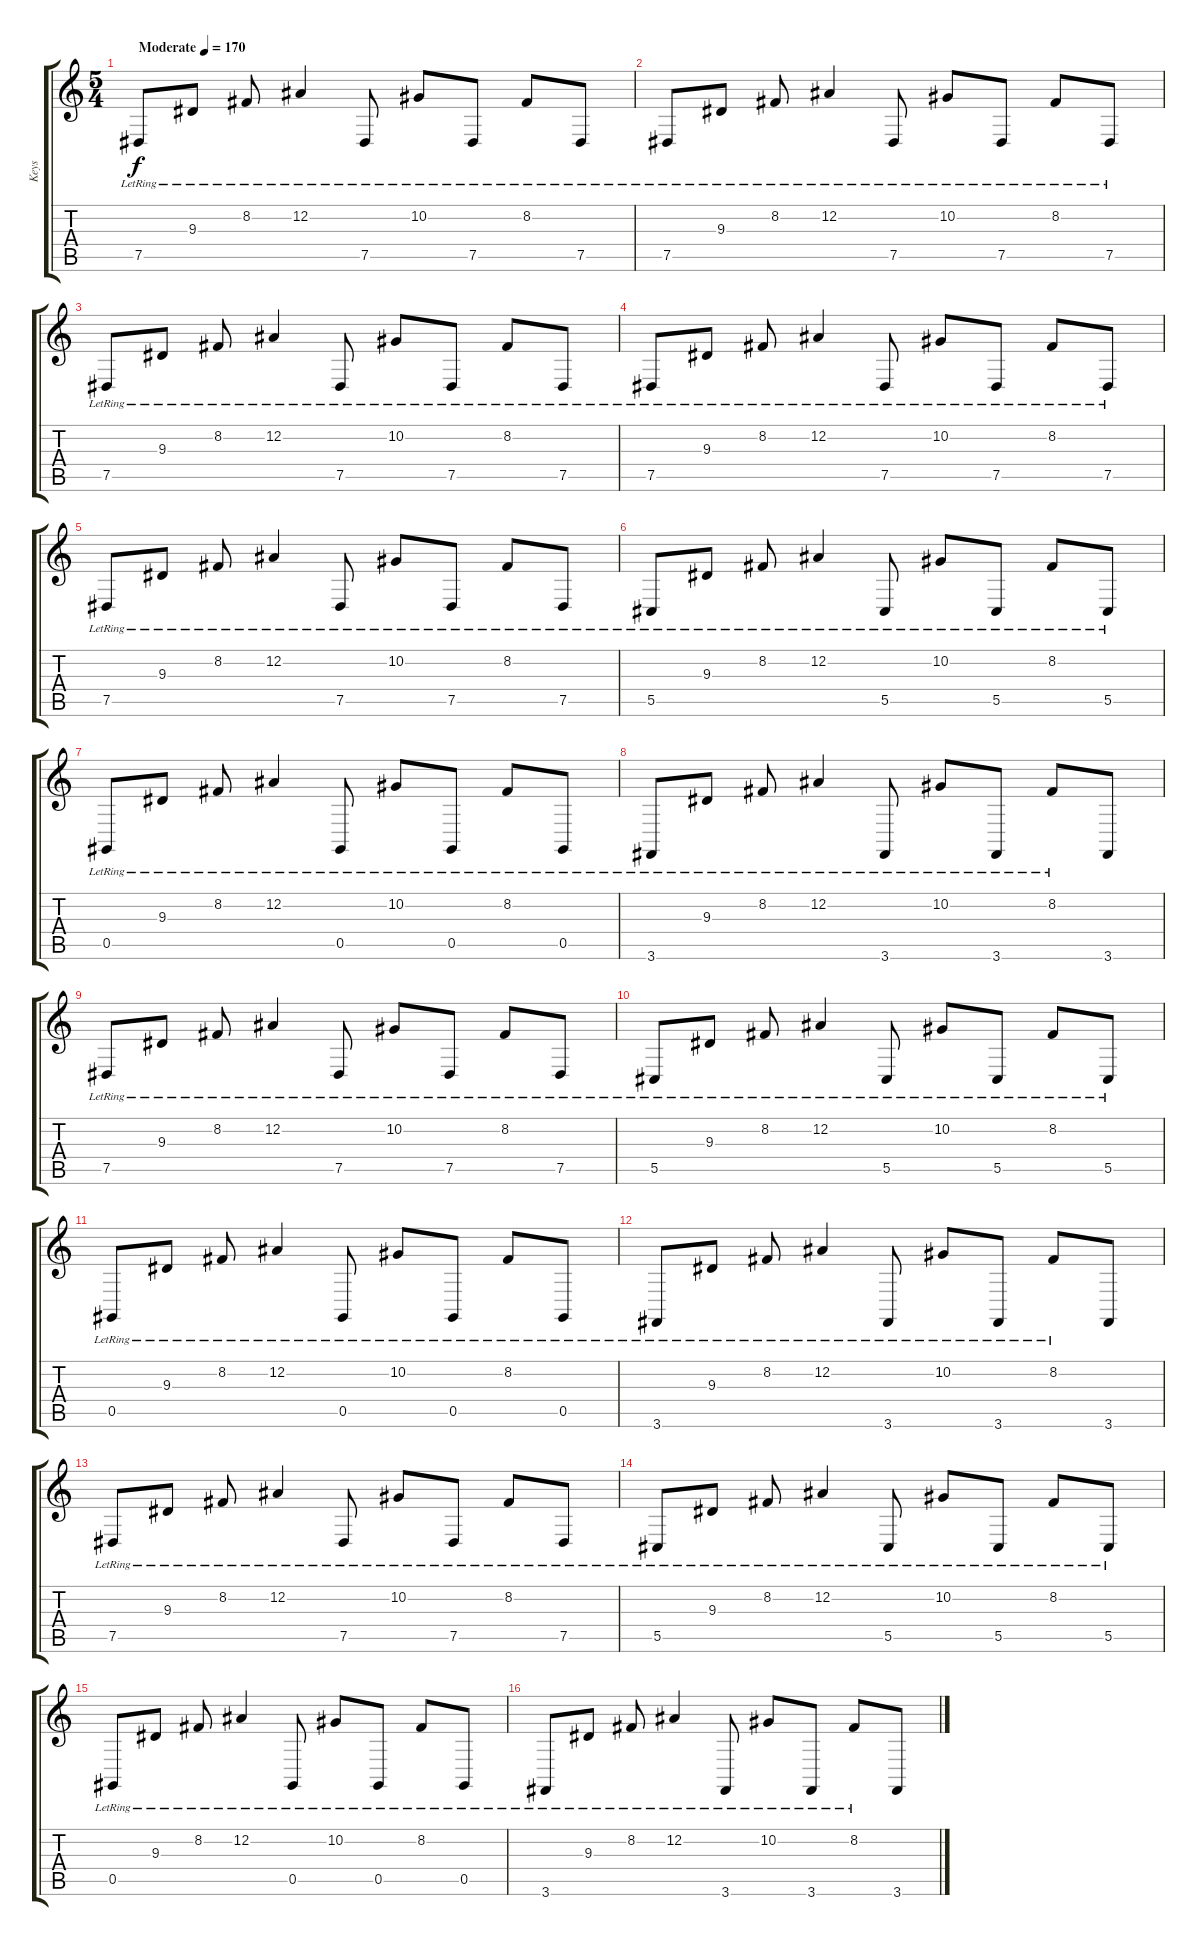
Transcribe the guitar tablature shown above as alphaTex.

\track ("Keys" "Keys") {instrument electricpiano2}
\staff {score tabs}
\tuning (Eb4 Bb3 Gb3 Db3 Ab2 Eb2) {hide}
\ts (5 4)
\tempo (170 "Moderate")
\clef g2
\ks c
7.5{lr}.8{dy f instrument electricpiano2} 9.3{lr}.8 8.2{lr}.8 12.2{lr}.4 7.5{lr}.8 10.2{lr}.8 7.5{lr}.8 8.2{lr}.8 7.5{lr}.8 |
7.5{lr}.8 9.3{lr}.8 8.2{lr}.8 12.2{lr}.4 7.5{lr}.8 10.2{lr}.8 7.5{lr}.8 8.2{lr}.8 7.5{lr}.8 |
7.5{lr}.8 9.3{lr}.8 8.2{lr}.8 12.2{lr}.4 7.5{lr}.8 10.2{lr}.8 7.5{lr}.8 8.2{lr}.8 7.5{lr}.8 |
7.5{lr}.8 9.3{lr}.8 8.2{lr}.8 12.2{lr}.4 7.5{lr}.8 10.2{lr}.8 7.5{lr}.8 8.2{lr}.8 7.5{lr}.8 |
7.5{lr}.8 9.3{lr}.8 8.2{lr}.8 12.2{lr}.4 7.5{lr}.8 10.2{lr}.8 7.5{lr}.8 8.2{lr}.8 7.5{lr}.8 |
5.5{lr}.8 9.3{lr}.8 8.2{lr}.8 12.2{lr}.4 5.5{lr}.8 10.2{lr}.8 5.5{lr}.8 8.2{lr}.8 5.5{lr}.8 |
0.5{lr}.8 9.3{lr}.8 8.2{lr}.8 12.2{lr}.4 0.5{lr}.8 10.2{lr}.8 0.5{lr}.8 8.2{lr}.8 0.5{lr}.8 |
3.6{lr}.8 9.3{lr}.8 8.2{lr}.8 12.2{lr}.4 3.6{lr}.8 10.2{lr}.8 3.6{lr}.8 8.2{lr}.8 3.6.8 |
7.5{lr}.8 9.3{lr}.8 8.2{lr}.8 12.2{lr}.4 7.5{lr}.8 10.2{lr}.8 7.5{lr}.8 8.2{lr}.8 7.5{lr}.8 |
5.5{lr}.8 9.3{lr}.8 8.2{lr}.8 12.2{lr}.4 5.5{lr}.8 10.2{lr}.8 5.5{lr}.8 8.2{lr}.8 5.5{lr}.8 |
0.5{lr}.8 9.3{lr}.8 8.2{lr}.8 12.2{lr}.4 0.5{lr}.8 10.2{lr}.8 0.5{lr}.8 8.2{lr}.8 0.5{lr}.8 |
3.6{lr}.8 9.3{lr}.8 8.2{lr}.8 12.2{lr}.4 3.6{lr}.8 10.2{lr}.8 3.6{lr}.8 8.2{lr}.8 3.6.8 |
7.5{lr}.8 9.3{lr}.8 8.2{lr}.8 12.2{lr}.4 7.5{lr}.8 10.2{lr}.8 7.5{lr}.8 8.2{lr}.8 7.5{lr}.8 |
5.5{lr}.8 9.3{lr}.8 8.2{lr}.8 12.2{lr}.4 5.5{lr}.8 10.2{lr}.8 5.5{lr}.8 8.2{lr}.8 5.5{lr}.8 |
0.5{lr}.8 9.3{lr}.8 8.2{lr}.8 12.2{lr}.4 0.5{lr}.8 10.2{lr}.8 0.5{lr}.8 8.2{lr}.8 0.5{lr}.8 |
3.6{lr}.8 9.3{lr}.8 8.2{lr}.8 12.2{lr}.4 3.6{lr}.8 10.2{lr}.8 3.6{lr}.8 8.2{lr}.8 3.6.8
